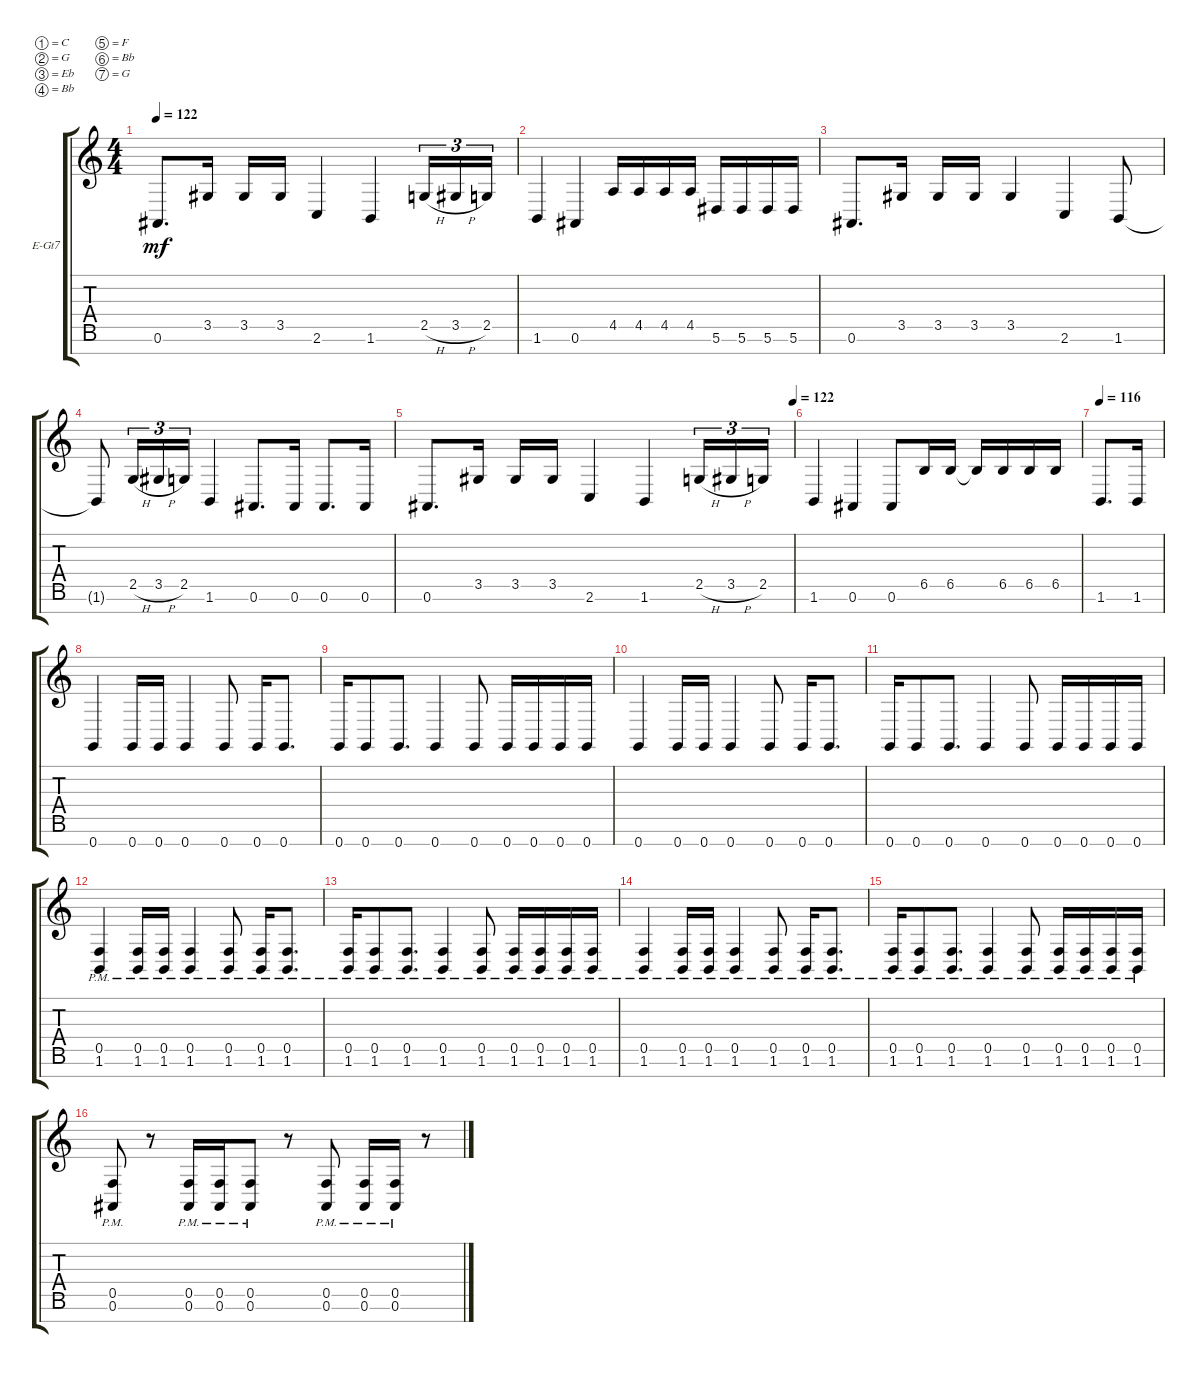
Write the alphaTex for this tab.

\defaultSystemsLayout 4
\bracketExtendMode groupsimilarinstruments
\firstSystemTrackNameOrientation horizontal
\otherSystemsTrackNameOrientation horizontal
\track ("Electric Guitar" "E-Gt7") {instrument distortionguitar}
\staff {score tabs}
\tuning (C4 G3 Eb3 Bb2 F2 Bb1 G1)
\ts (4 4)
\tempo 122
\clef g2
\ks c
0.6.8{d dy mf} 3.5.16 3.5.16 3.5.16 2.6.4 1.6.4 2.5{h}.16{tu (3 2)} 3.5{h}.16{tu (3 2)} 2.5.16{tu (3 2)} |
1.6.4 0.6.4 4.5.16 4.5.16 4.5.16 4.5.16 5.6.16 5.6.16 5.6.16 5.6.16 |
0.6.8{d} 3.5.16 3.5.16 3.5.16 3.5.4 2.6.4 1.6.8 |
1.6{t}.8 2.5{h}.16{tu (3 2)} 3.5{h}.16{tu (3 2)} 2.5.16{tu (3 2)} 1.6.4 0.6.8{d} 0.6.16 0.6.8{d} 0.6.16 |
\tempo (122 1)
0.6.8{d} 3.5.16 3.5.16 3.5.16 2.6.4 1.6.4 2.5{h}.16{tu (3 2)} 3.5{h}.16{tu (3 2)} 2.5.16{tu (3 2)} |
1.6.4 0.6.4 0.6.8 6.5.16 6.5.16 6.5{t}.16 6.5.16 6.5.16 6.5.16 |
\tempo 116
1.6.8{d} 1.6.16 |
0.7.4 0.7.16 0.7.16 0.7.4 0.7.8 0.7.16 0.7.8{d} |
0.7.16 0.7.8 0.7.8{d} 0.7.4 0.7.8 0.7.16 0.7.16 0.7.16 0.7.16 |
0.7.4 0.7.16 0.7.16 0.7.4 0.7.8 0.7.16 0.7.8{d} |
0.7.16 0.7.8 0.7.8{d} 0.7.4 0.7.8 0.7.16 0.7.16 0.7.16 0.7.16 |
(1.6{pm} 0.5{pm}).4 (1.6{pm} 0.5{pm}).16 (1.6{pm} 0.5{pm}).16 (1.6{pm} 0.5{pm}).4 (1.6{pm} 0.5{pm}).8 (1.6{pm} 0.5{pm}).16 (1.6{pm} 0.5{pm}).8{d} |
(1.6{pm} 0.5{pm}).16 (1.6{pm} 0.5{pm}).8 (1.6{pm} 0.5{pm}).8{d} (1.6{pm} 0.5{pm}).4 (1.6{pm} 0.5{pm}).8 (1.6{pm} 0.5{pm}).16 (1.6{pm} 0.5{pm}).16 (1.6{pm} 0.5{pm}).16 (1.6{pm} 0.5{pm}).16 |
(1.6{pm} 0.5{pm}).4 (1.6{pm} 0.5{pm}).16 (1.6{pm} 0.5{pm}).16 (1.6{pm} 0.5{pm}).4 (1.6{pm} 0.5{pm}).8 (1.6{pm} 0.5{pm}).16 (1.6{pm} 0.5{pm}).8{d} |
(1.6{pm} 0.5{pm}).16 (1.6{pm} 0.5{pm}).8 (1.6{pm} 0.5{pm}).8{d} (1.6{pm} 0.5{pm}).4 (1.6{pm} 0.5{pm}).8 (1.6{pm} 0.5{pm}).16 (1.6{pm} 0.5{pm}).16 (1.6{pm} 0.5{pm}).16 (1.6{pm} 0.5{pm}).16 |
(0.6{pm} 0.5{pm}).8 r.8 (0.5{pm} 0.6{pm}).16 (0.5{pm} 0.6{pm}).16 (0.5{pm} 0.6{pm}).8 r.8 (0.5{pm} 0.6{pm}).8 (0.5{pm} 0.6{pm}).16 (0.5{pm} 0.6{pm}).16 r.8
